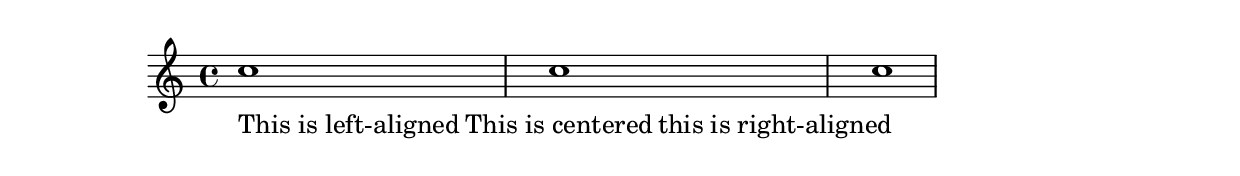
%%  Do not edit this file; it is auto-generated from LSR!
\version "2.10.12"

\header { texidoc = "
You can specify different horizontal alignment for your lyrics, by
overriding the #'self-alignment-X property of the LyricText object. #-1
is left, #0 is center and #1 is right; however, you can use #LEFT,
#CENTER and #RIGHT as well.
" }

\relative c'' {
c1 c c}
\addlyrics {\once \override LyricText #'self-alignment-X = #LEFT "This is left-aligned" 
\once \override LyricText #'self-alignment-X = #CENTER "This is centered" 
\once \override LyricText #'self-alignment-X = #1 "this is right-aligned"  }
